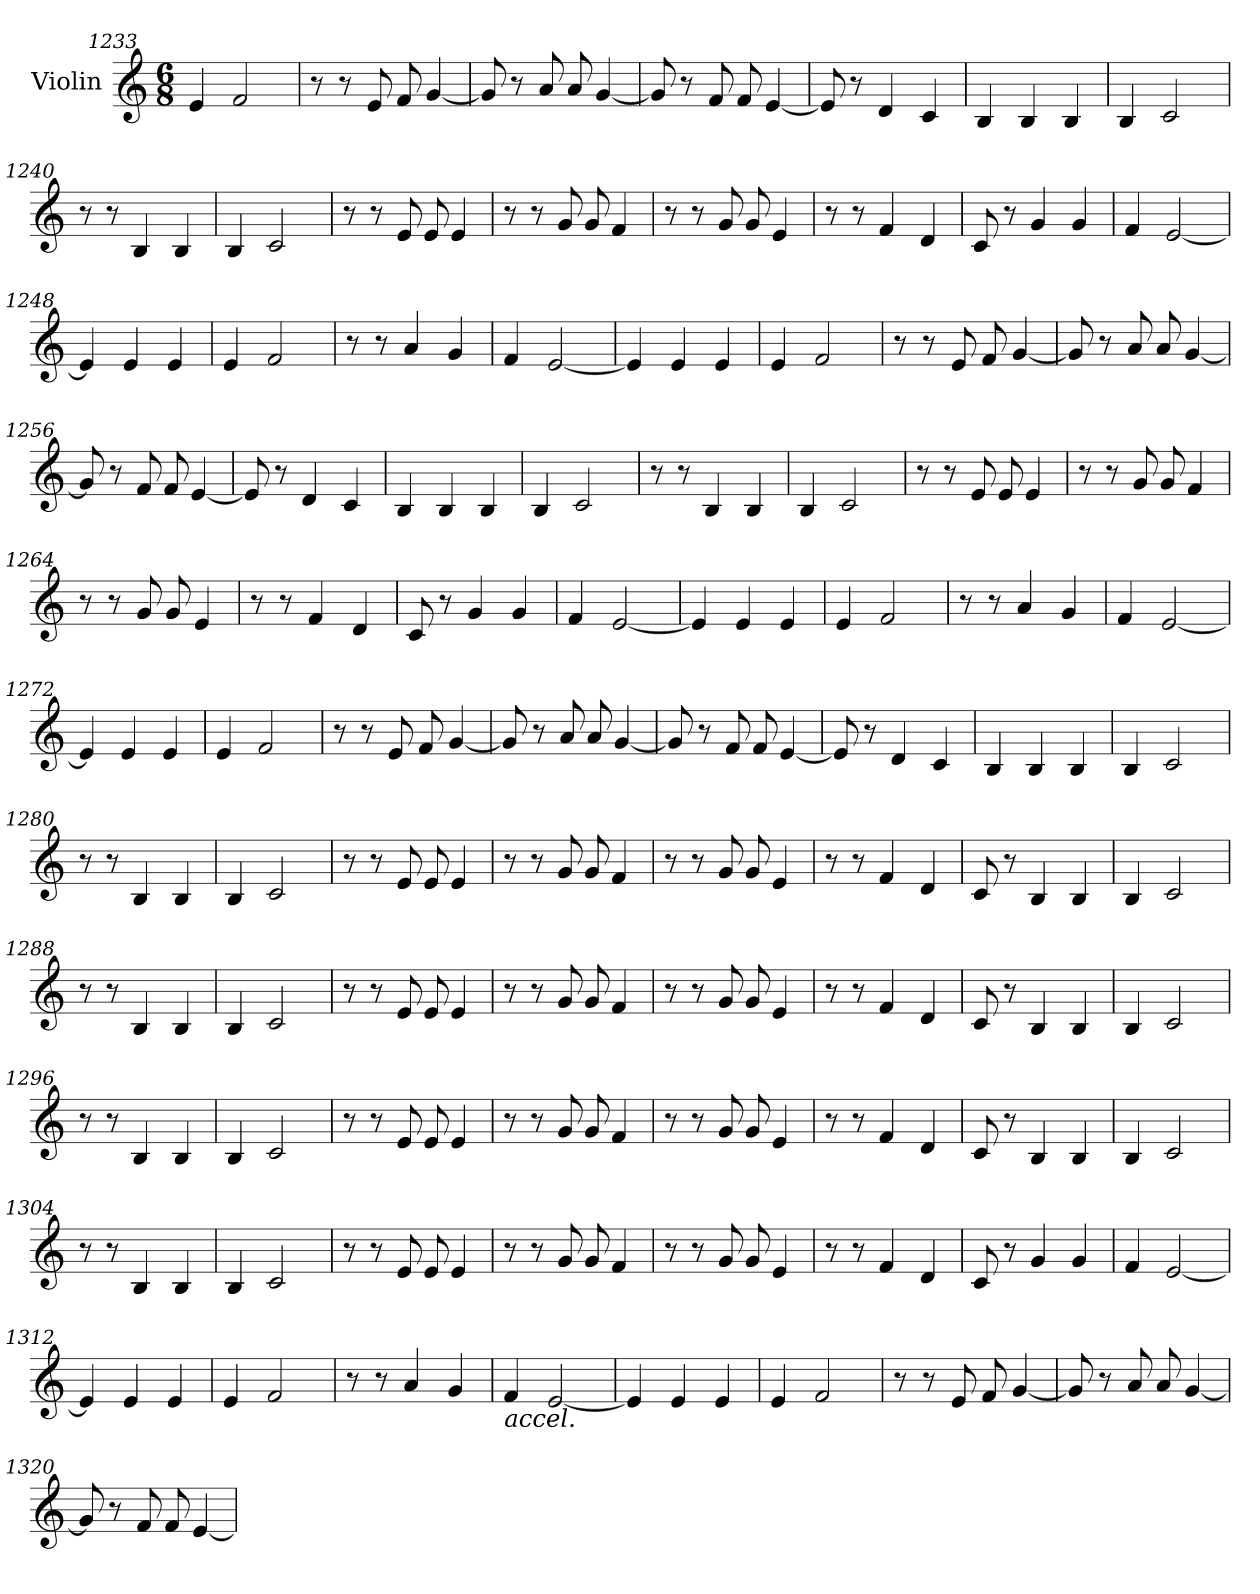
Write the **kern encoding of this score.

**kern
*part1
*staff1
*I"Violin
*clefG2
*k[]
*M6/8
=1233
4e/
2f/
=1234
8r
8r
8e/
8f/
[4g/
!!LO:LB:g=z
=1235
8g/]
8r
8a/
8a/
[4g/
=1236
8g/]
8r
8f/
8f/
[4e/
=1237
8e/]
8r
4d/
4c/
=1238
4B/
4B/
4B/
=1239
4B/
2c/
=1240
8r
8r
4B/
4B/
=1241
4B/
2c/
!!LO:LB:g=z
=1242
8r
8r
8e/
8e/
4e/
=1243
8r
8r
8g/
8g/
4f/
=1244
8r
8r
8g/
8g/
4e/
=1245
8r
8r
4f/
4d/
=1246
8c/
8r
4g/
4g/
=1247
4f/
[2e/
=1248
4e/]
4e/
4e/
!!LO:LB:g=z
=1249
4e/
2f/
=1250
8r
8r
4a/
4g/
=1251
4f/
[2e/
=1252
4e/]
4e/
4e/
=1253
4e/
2f/
=1254
8r
8r
8e/
8f/
[4g/
=1255
8g/]
8r
8a/
8a/
[4g/
=1256
8g/]
8r
8f/
8f/
[4e/
!!LO:LB:g=z
=1257
8e/]
8r
4d/
4c/
=1258
4B/
4B/
4B/
=1259
4B/
2c/
=1260
8r
8r
4B/
4B/
=1261
4B/
2c/
=1262
8r
8r
8e/
8e/
4e/
!!LO:LB:g=z
=1263
8r
8r
8g/
8g/
4f/
=1264
8r
8r
8g/
8g/
4e/
=1265
8r
8r
4f/
4d/
=1266
8c/
8r
4g/
4g/
=1267
4f/
[2e/
=1268
4e/]
4e/
4e/
=1269
4e/
2f/
!!LO:LB:g=z
=1270
8r
8r
4a/
4g/
=1271
4f/
[2e/
=1272
4e/]
4e/
4e/
=1273
4e/
2f/
=1274
8r
8r
8e/
8f/
[4g/
=1275
8g/]
8r
8a/
8a/
[4g/
=1276
8g/]
8r
8f/
8f/
[4e/
!!LO:PB:g=z
=1277
8e/]
8r
4d/
4c/
=1278
4B/
4B/
4B/
=1279
4B/
2c/
=1280
8r
8r
4B/
4B/
=1281
4B/
2c/
=1282
8r
8r
8e/
8e/
4e/
=1283
8r
8r
8g/
8g/
4f/
!!LO:LB:g=z
=1284
8r
8r
8g/
8g/
4e/
=1285
8r
8r
4f/
4d/
=1286
8c/
8r
4B/
4B/
=1287
4B/
2c/
=1288
8r
8r
4B/
4B/
=1289
4B/
2c/
=1290
8r
8r
8e/
8e/
4e/
!!LO:LB:g=z
=1291
8r
8r
8g/
8g/
4f/
=1292
8r
8r
8g/
8g/
4e/
=1293
8r
8r
4f/
4d/
=1294
8c/
8r
4B/
4B/
=1295
4B/
2c/
=1296
8r
8r
4B/
4B/
=1297
4B/
2c/
!!LO:LB:g=z
=1298
8r
8r
8e/
8e/
4e/
=1299
8r
8r
8g/
8g/
4f/
=1300
8r
8r
8g/
8g/
4e/
=1301
8r
8r
4f/
4d/
=1302
8c/
8r
4B/
4B/
=1303
4B/
2c/
=1304
8r
8r
4B/
4B/
!!LO:LB:g=z
=1305
4B/
2c/
=1306
8r
8r
8e/
8e/
4e/
=1307
8r
8r
8g/
8g/
4f/
=1308
8r
8r
8g/
8g/
4e/
=1309
8r
8r
4f/
4d/
=1310
8c/
8r
4g/
4g/
=1311
4f/
[2e/
=1312
4e/]
4e/
4e/
!!LO:LB:g=z
=1313
4e/
2f/
=1314
8r
8r
4a/
4g/
=1315
!LO:TX:b:i:t=accel.
4f/
[2e/
=1316
4e/]
4e/
4e/
=1317
4e/
2f/
=1318
8r
8r
8e/
8f/
[4g/
!!LO:LB:g=z
=1319
8g/]
8r
8a/
8a/
[4g/
=1320
8g/]
8r
8f/
8f/
[4e/
=
*-
